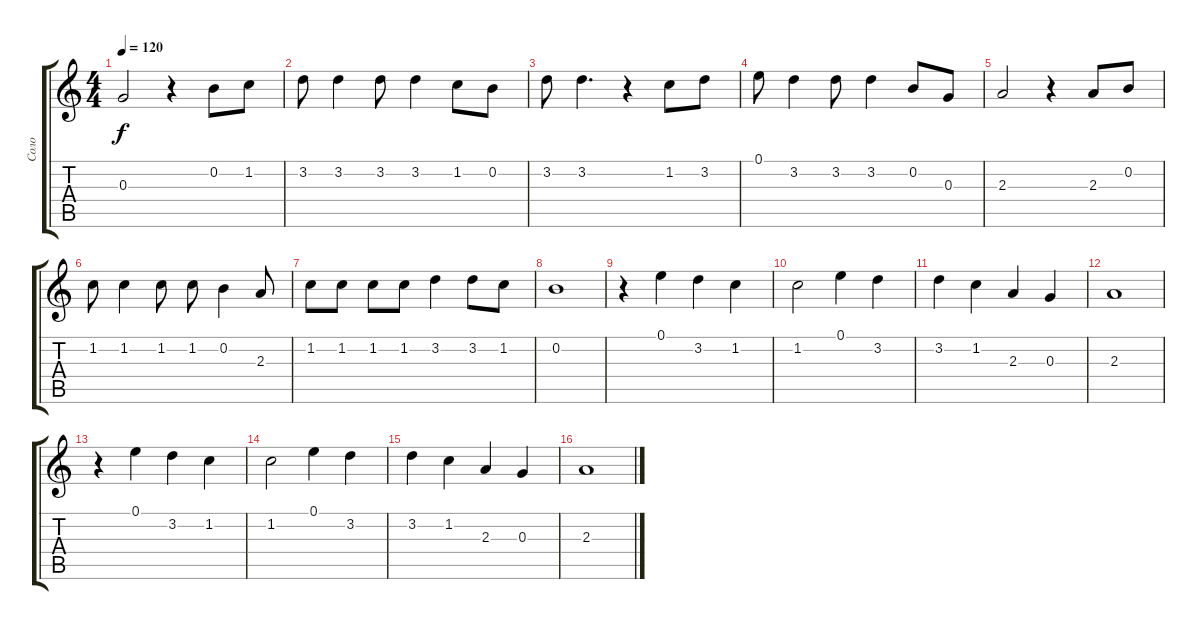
\track ("Соло" "Соло") {instrument electricguitarclean}
\staff {score tabs}
\tuning (E4 B3 G3 D3 A2 E2) {hide}
\ts (4 4)
\tempo 120
\clef g2
\ks c
0.3.2{dy f} r.4 0.2.8 1.2.8 |
3.2.8 3.2.4 3.2.8 3.2.4 1.2.8 0.2.8 |
3.2.8 3.2.4{d} r.4 1.2.8 3.2.8 |
0.1.8 3.2.4 3.2.8 3.2.4 0.2.8 0.3.8 |
2.3.2 r.4 2.3.8 0.2.8 |
1.2.8 1.2.4 1.2.8 1.2.8 0.2.4 2.3.8 |
1.2.8 1.2.8 1.2.8 1.2.8 3.2.4 3.2.8 1.2.8 |
0.2.1 |
r.4 0.1.4 3.2.4 1.2.4 |
1.2.2 0.1.4 3.2.4 |
3.2.4 1.2.4 2.3.4 0.3.4 |
2.3.1 |
r.4 0.1.4 3.2.4 1.2.4 |
1.2.2 0.1.4 3.2.4 |
3.2.4 1.2.4 2.3.4 0.3.4 |
2.3.1
